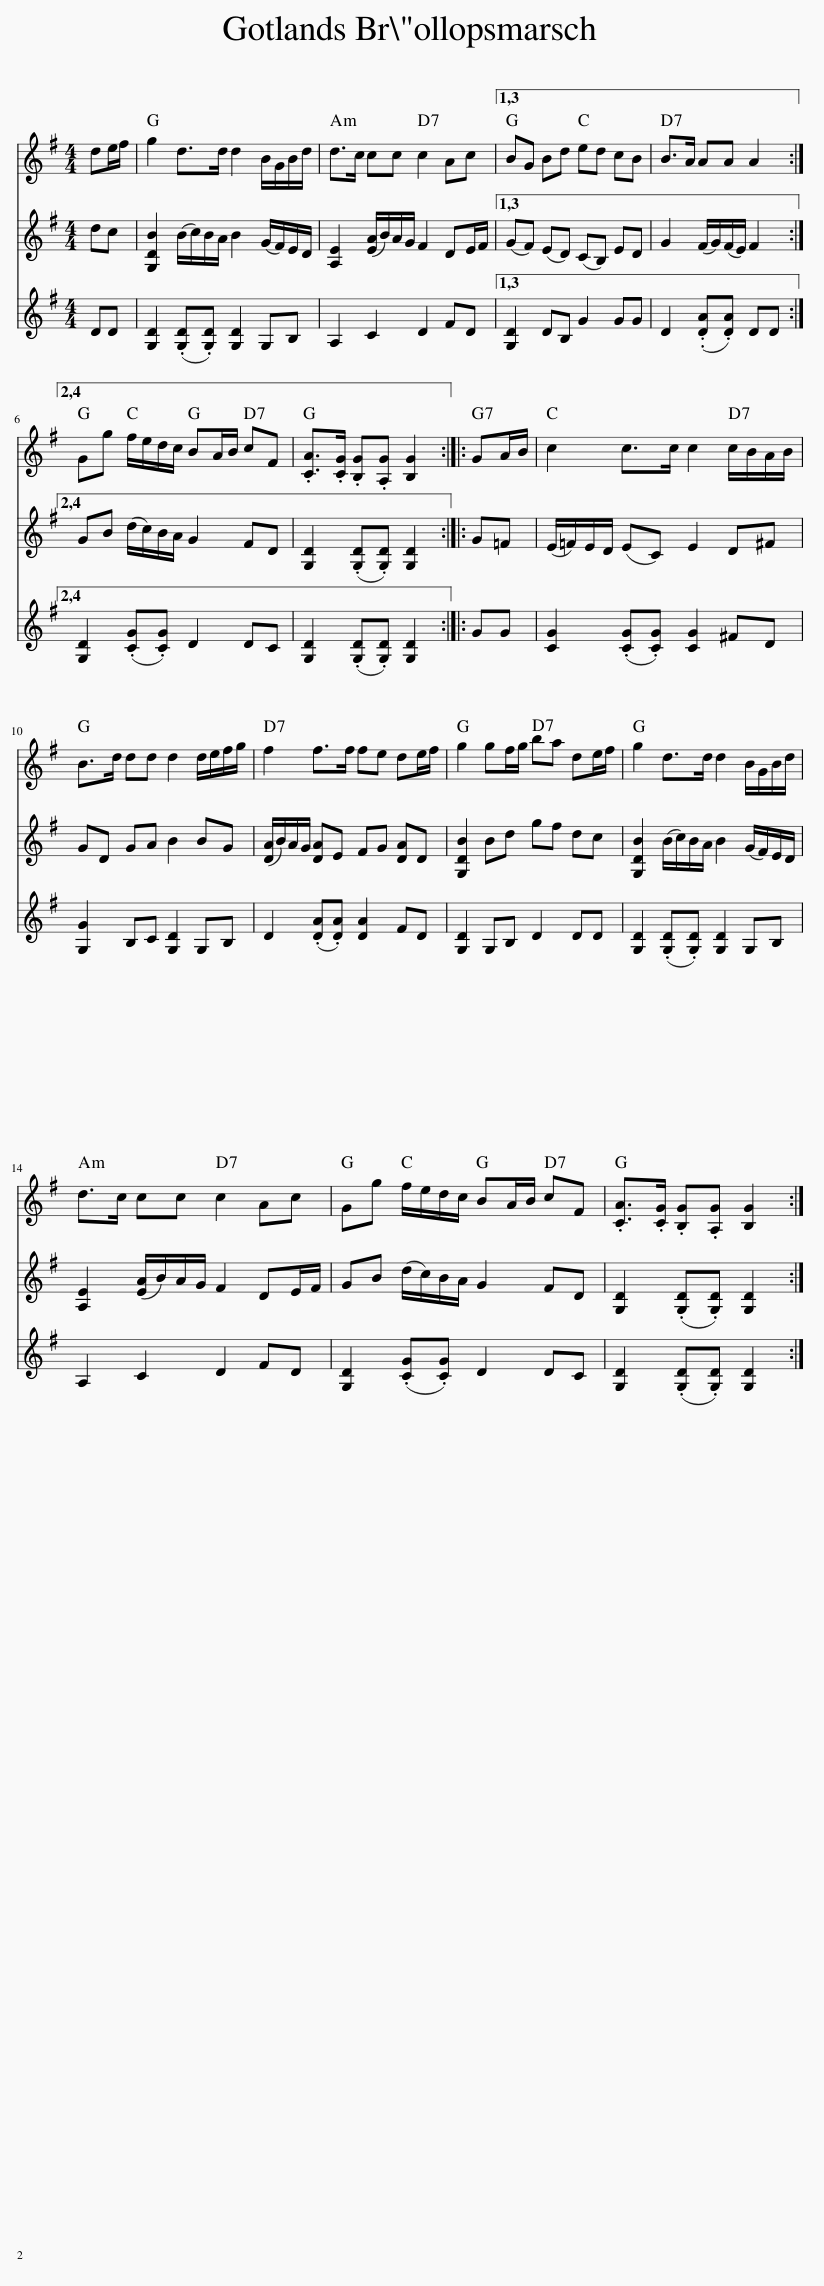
X:1
%%score 1 2 3
L:1/8
M:4/4
I:linebreak $
K:G
V:1 treble
V:2 treble
V:3 treble
V:1
 de/f/ | g2 d>d d2 B/G/B/d/ | d>c cc c2 Ac |1,3 BG Bd ed cB | B>A AA A2 :|2,4$ %5
 Gg f/e/d/c/ BA/B/ cF | .[CA]>.[CG] .[B,G].[A,G] [B,G]2 :: GA/B/ | c2 c>c c2 c/B/A/B/ |$ B>d dd d2 d/e/f/g/ | %10
 f2 f>f fe de/f/ | g2 gf/g/ ba de/f/ | g2 d>d d2 B/G/B/d/ |$ d>c cc c2 Ac | Gg f/e/d/c/ BA/B/ cF | %15
 .[CA]>.[CG] .[B,G].[A,G] [B,G]2 :| %16
V:2
 dc | [G,DB]2 (B/c/)B/A/ B2 (G/F/)E/D/ | [A,E]2 ([EA]/B/)A/G/ F2 DE/F/ |1,3 (GF) (ED) (CB,) ED | G2 (F/G/)(F/E/) F2 :|2,4$ %5
 GB (d/c/)B/A/ G2 FD | [G,D]2 (.[G,D].[G,D]) [G,D]2 :: G=F | (E/=F/)E/D/ (EC) E2 D^F |$ GD GA B2 BG | %10
 ([DA]/B/)A/G/ [DA]E FG [DA]D | [G,DB]2 Bd gf dc | [G,DB]2 (B/c/)B/A/ B2 (G/F/)E/D/ |$ [A,E]2 ([EA]/B/)A/G/ F2 DE/F/ | GB (d/c/)B/A/ G2 FD | %15
 [G,D]2 (.[G,D].[G,D]) [G,D]2 :| %16
V:3
 DD | [G,D]2 (.[G,D].[G,D]) [G,D]2 G,B, | A,2 C2 D2 FD |1,3 [G,D]2 DB, G2 GG | D2 (.[DA].[DA]) DD :|2,4$ %5
 [G,D]2 (.[CG].[CG]) D2 DC | [G,D]2 (.[G,D].[G,D]) [G,D]2 :: GG | [CG]2 (.[CG].[CG]) [CG]2 ^FD |$ [G,G]2 B,C [G,D]2 G,B, | %10
 D2 (.[DA].[DA]) [DA]2 FD | [G,D]2 G,B, D2 DD | [G,D]2 (.[G,D].[G,D]) [G,D]2 G,B, |$ A,2 C2 D2 FD | [G,D]2 (.[CG].[CG]) D2 DC | %15
 [G,D]2 (.[G,D].[G,D]) [G,D]2 :| %16
